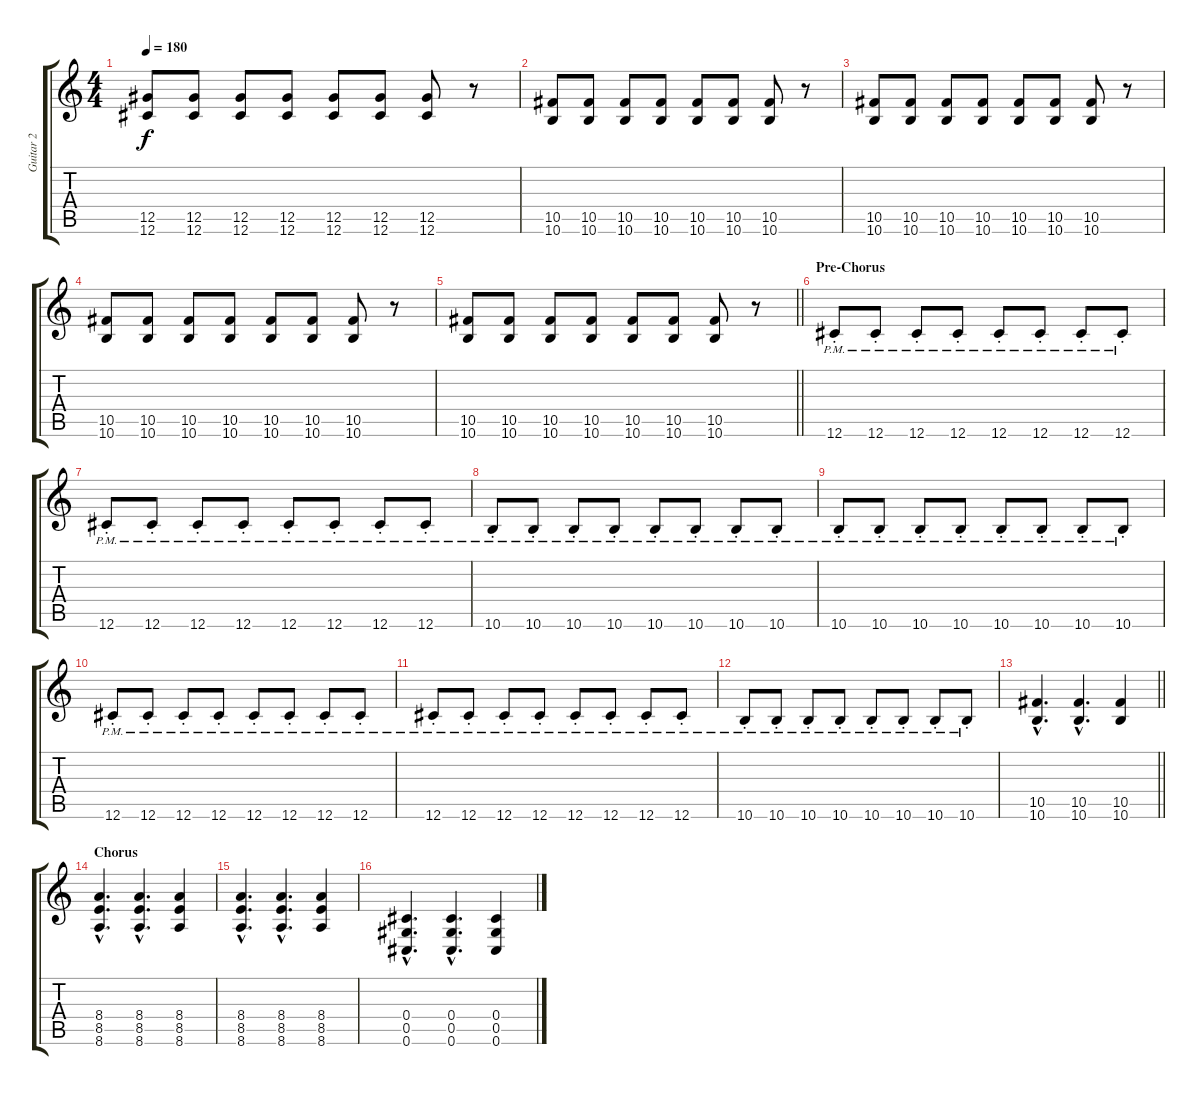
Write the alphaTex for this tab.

\track ("Guitar 2" "Guitar 2") {instrument distortionguitar}
\staff {score tabs}
\tuning (Eb4 Bb3 Gb3 Db3 Ab2 Db2) {hide}
\ts (4 4)
\tempo 180
\clef g2
\ks c
(12.5 12.6).8{dy f} (12.5 12.6).8 (12.5 12.6).8 (12.5 12.6).8 (12.5 12.6).8 (12.5 12.6).8 (12.5 12.6).8 r.8 |
(10.5 10.6).8 (10.5 10.6).8 (10.5 10.6).8 (10.5 10.6).8 (10.5 10.6).8 (10.5 10.6).8 (10.5 10.6).8 r.8 |
(10.5 10.6).8 (10.5 10.6).8 (10.5 10.6).8 (10.5 10.6).8 (10.5 10.6).8 (10.5 10.6).8 (10.5 10.6).8 r.8 |
(10.5 10.6).8 (10.5 10.6).8 (10.5 10.6).8 (10.5 10.6).8 (10.5 10.6).8 (10.5 10.6).8 (10.5 10.6).8 r.8 |
\barLineRight lightlight
(10.5 10.6).8 (10.5 10.6).8 (10.5 10.6).8 (10.5 10.6).8 (10.5 10.6).8 (10.5 10.6).8 (10.5 10.6).8 r.8 |
\section ("" "Pre-Chorus")
12.6{pm st}.8 12.6{pm st}.8 12.6{pm st}.8 12.6{pm st}.8 12.6{pm st}.8 12.6{pm st}.8 12.6{pm st}.8 12.6{pm st}.8 |
12.6{pm st}.8 12.6{pm st}.8 12.6{pm st}.8 12.6{pm st}.8 12.6{pm st}.8 12.6{pm st}.8 12.6{pm st}.8 12.6{pm st}.8 |
10.6{pm st}.8 10.6{pm st}.8 10.6{pm st}.8 10.6{pm st}.8 10.6{pm st}.8 10.6{pm st}.8 10.6{pm st}.8 10.6{pm st}.8 |
10.6{pm st}.8 10.6{pm st}.8 10.6{pm st}.8 10.6{pm st}.8 10.6{pm st}.8 10.6{pm st}.8 10.6{pm st}.8 10.6{pm st}.8 |
12.6{pm st}.8 12.6{pm st}.8 12.6{pm st}.8 12.6{pm st}.8 12.6{pm st}.8 12.6{pm st}.8 12.6{pm st}.8 12.6{pm st}.8 |
12.6{pm st}.8 12.6{pm st}.8 12.6{pm st}.8 12.6{pm st}.8 12.6{pm st}.8 12.6{pm st}.8 12.6{pm st}.8 12.6{pm st}.8 |
10.6{pm st}.8 10.6{pm st}.8 10.6{pm st}.8 10.6{pm st}.8 10.6{pm st}.8 10.6{pm st}.8 10.6{pm st}.8 10.6{pm st}.8 |
\barLineRight lightlight
(10.5{hac} 10.6{hac}).4{d} (10.5{hac} 10.6{hac}).4{d} (10.5 10.6).4 |
\section ("" "Chorus")
(8.4{hac} 8.5{hac} 8.6{hac}).4{d} (8.4{hac} 8.5{hac} 8.6{hac}).4{d} (8.4 8.5 8.6).4 |
(8.4{hac} 8.5{hac} 8.6{hac}).4{d} (8.4{hac} 8.5{hac} 8.6{hac}).4{d} (8.4 8.5 8.6).4 |
(0.4{hac} 0.5{hac} 0.6{hac}).4{d} (0.4{hac} 0.5{hac} 0.6{hac}).4{d} (0.4 0.5 0.6).4
